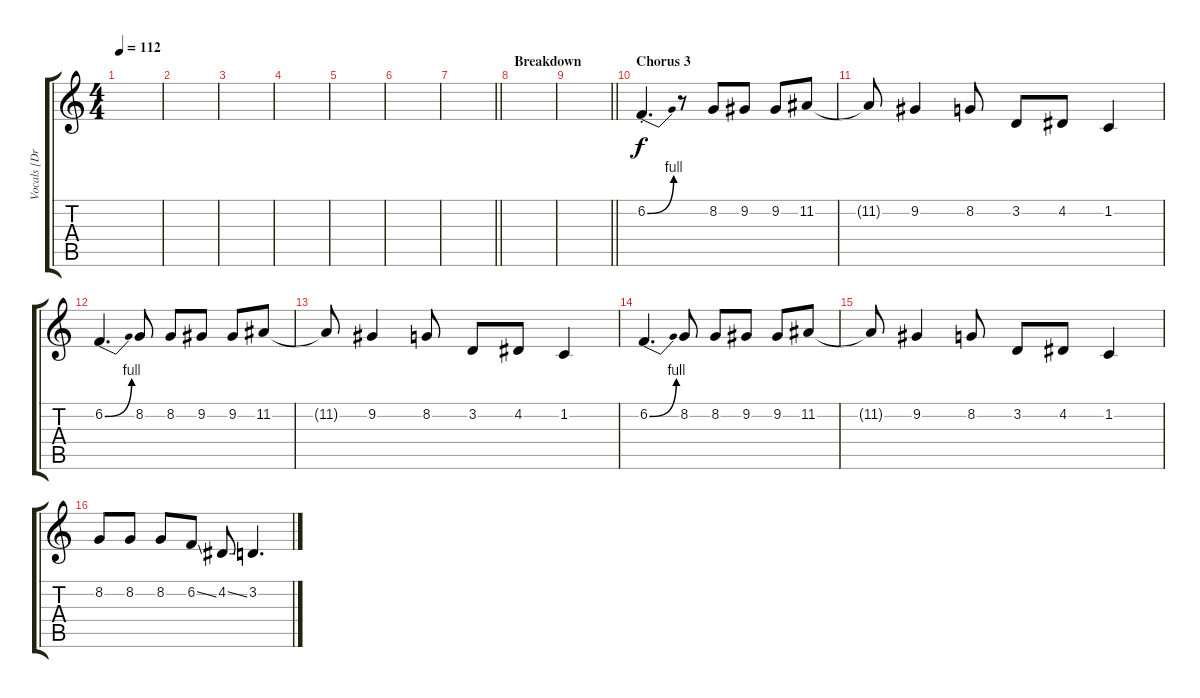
\track ("Vocals [Draiman]" "Vocals [Dr") {instrument clarinet}
\staff {score tabs}
\tuning (E4 B3 G3 D3 A2 E2) {hide}
\ts (4 4)
\tempo 112
\clef g2
\ks c
|
|
|
|
|
|
\barLineRight lightlight
|
\section ("" "Breakdown")
|
\barLineRight lightlight
|
\section ("" "Chorus 3")
6.2{be (bend 0 0 60 4) st}.4{d} r.8 8.2.8 9.2.8 9.2.8 11.2.8 |
11.2{t}.8 9.2.4 8.2.8 3.2.8 4.2.8 1.2.4 |
6.2{be (bend 0 0 60 4)}.4{d} 8.2.8 8.2.8 9.2.8 9.2.8 11.2.8 |
11.2{t}.8 9.2.4 8.2.8 3.2.8 4.2.8 1.2.4 |
6.2{be (bend 0 0 60 4)}.4{d} 8.2.8 8.2.8 9.2.8 9.2.8 11.2.8 |
11.2{t}.8 9.2.4 8.2.8 3.2.8 4.2.8 1.2.4 |
8.2.8 8.2.8 8.2.8 6.2{ss}.8 4.2{ss}.8 3.2.4{d}
